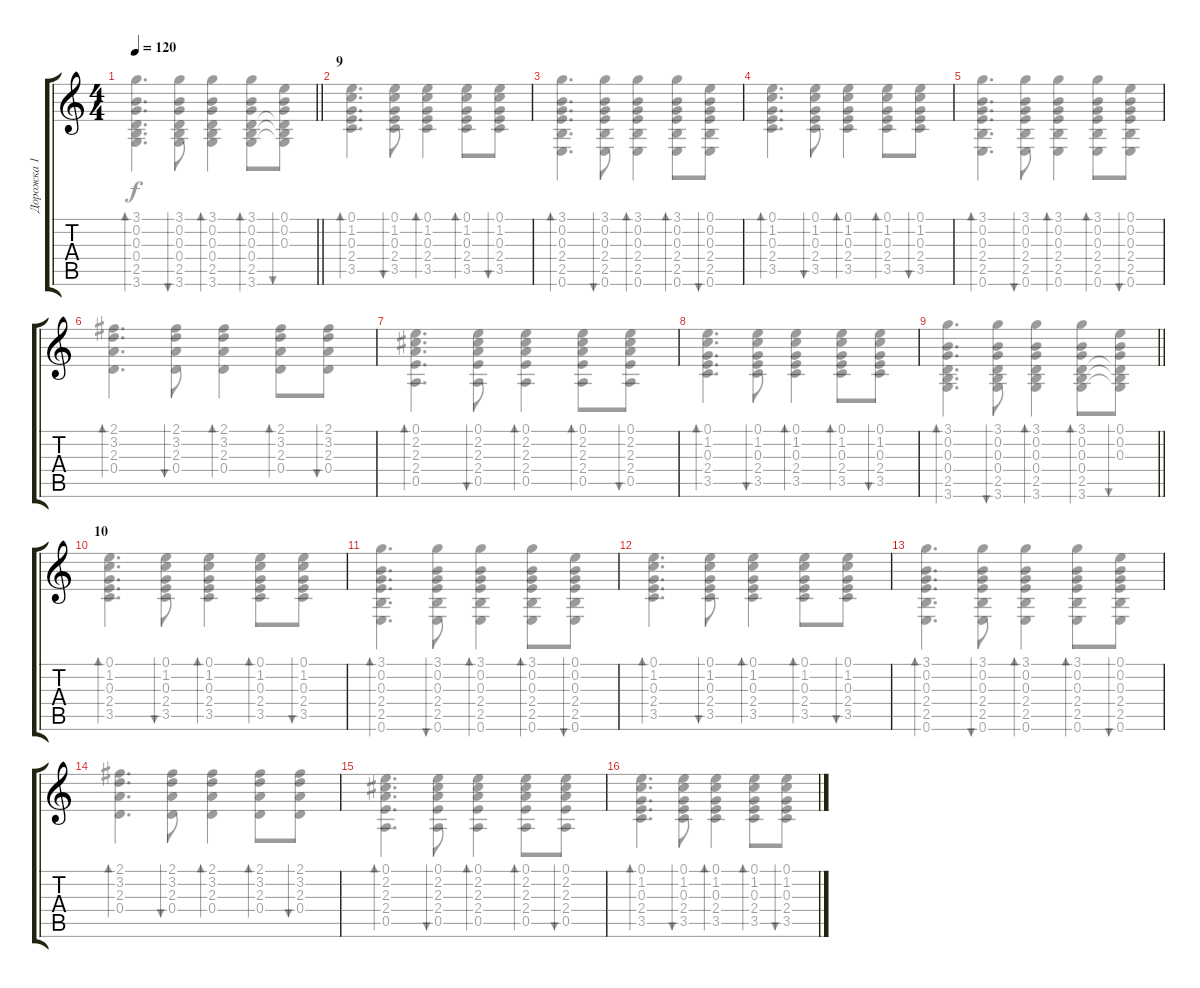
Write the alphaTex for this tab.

\track ("Дорожка 1" "Дорожка 1") {instrument acousticguitarsteel}
\staff {score tabs}
\tuning (E4 B3 G3 D3 A2 E2) {hide}
\voice
\ts (4 4)
\tempo 120
\clef g2
\barLineRight lightlight
\ks c
|
\section ("" "9")
|
|
|
|
|
|
|
\barLineRight lightlight
|
\section ("" "10")
|
|
|
|
|
|
\voice
\clef g2
\barLineRight lightlight
\ks c
(3.1 0.2 0.3 0.4 2.5 3.6).4{d bd 60 dy f} (3.1 0.2 0.3 0.4 2.5 3.6).8{bu 60} (3.1 0.2 0.3 0.4 2.5 3.6).4{bd 60} (3.1 0.2 0.3 0.4 2.5 3.6).8{bd 60} (0.1 0.2 0.3 0.4{t} 2.5{t} 3.6{t}).8{bu 60} |
(0.1 1.2 0.3 2.4 3.5).4{d bd 60} (0.1 1.2 0.3 2.4 3.5).8{bu 60} (0.1 1.2 0.3 2.4 3.5).4{bd 60} (0.1 1.2 0.3 2.4 3.5).8{bd 60} (0.1 1.2 0.3 2.4 3.5).8{bu 60} |
(3.1 0.2 0.3 2.4 2.5 0.6).4{d bd 60} (3.1 0.2 0.3 2.4 2.5 0.6).8{bu 60} (3.1 0.2 0.3 2.4 2.5 0.6).4{bd 60} (3.1 0.2 0.3 2.4 2.5 0.6).8{bd 60} (0.1 0.2 0.3 2.4 2.5 0.6).8{bu 60} |
(0.1 1.2 0.3 2.4 3.5).4{d bd 60} (0.1 1.2 0.3 2.4 3.5).8{bu 60} (0.1 1.2 0.3 2.4 3.5).4{bd 60} (0.1 1.2 0.3 2.4 3.5).8{bd 60} (0.1 1.2 0.3 2.4 3.5).8{bu 60} |
(3.1 0.2 0.3 2.4 2.5 0.6).4{d bd 60} (3.1 0.2 0.3 2.4 2.5 0.6).8{bu 60} (3.1 0.2 0.3 2.4 2.5 0.6).4{bd 60} (3.1 0.2 0.3 2.4 2.5 0.6).8{bd 60} (0.1 0.2 0.3 2.4 2.5 0.6).8{bu 60} |
(2.1 3.2 2.3 0.4).4{d bd 60} (2.1 3.2 2.3 0.4).8{bu 60} (2.1 3.2 2.3 0.4).4{bd 60} (2.1 3.2 2.3 0.4).8{bd 60} (2.1 3.2 2.3 0.4).8{bu 60} |
(0.1 2.2 2.3 2.4 0.5).4{d bd 60} (0.1 2.2 2.3 2.4 0.5).8{bu 60} (0.1 2.2 2.3 2.4 0.5).4{bd 60} (0.1 2.2 2.3 2.4 0.5).8{bd 60} (0.1 2.2 2.3 2.4 0.5).8{bu 60} |
(0.1 1.2 0.3 2.4 3.5).4{d bd 60} (0.1 1.2 0.3 2.4 3.5).8{bu 60} (0.1 1.2 0.3 2.4 3.5).4{bd 60} (0.1 1.2 0.3 2.4 3.5).8{bd 60} (0.1 1.2 0.3 2.4 3.5).8{bu 60} |
\barLineRight lightlight
(3.1 0.2 0.3 0.4 2.5 3.6).4{d bd 60} (3.1 0.2 0.3 0.4 2.5 3.6).8{bu 60} (3.1 0.2 0.3 0.4 2.5 3.6).4{bd 60} (3.1 0.2 0.3 0.4 2.5 3.6).8{bd 60} (0.1 0.2 0.3 0.4{t} 2.5{t} 3.6{t}).8{bu 60} |
(0.1 1.2 0.3 2.4 3.5).4{d bd 60} (0.1 1.2 0.3 2.4 3.5).8{bu 60} (0.1 1.2 0.3 2.4 3.5).4{bd 60} (0.1 1.2 0.3 2.4 3.5).8{bd 60} (0.1 1.2 0.3 2.4 3.5).8{bu 60} |
(3.1 0.2 0.3 2.4 2.5 0.6).4{d bd 60} (3.1 0.2 0.3 2.4 2.5 0.6).8{bu 60} (3.1 0.2 0.3 2.4 2.5 0.6).4{bd 60} (3.1 0.2 0.3 2.4 2.5 0.6).8{bd 60} (0.1 0.2 0.3 2.4 2.5 0.6).8{bu 60} |
(0.1 1.2 0.3 2.4 3.5).4{d bd 60} (0.1 1.2 0.3 2.4 3.5).8{bu 60} (0.1 1.2 0.3 2.4 3.5).4{bd 60} (0.1 1.2 0.3 2.4 3.5).8{bd 60} (0.1 1.2 0.3 2.4 3.5).8{bu 60} |
(3.1 0.2 0.3 2.4 2.5 0.6).4{d bd 60} (3.1 0.2 0.3 2.4 2.5 0.6).8{bu 60} (3.1 0.2 0.3 2.4 2.5 0.6).4{bd 60} (3.1 0.2 0.3 2.4 2.5 0.6).8{bd 60} (0.1 0.2 0.3 2.4 2.5 0.6).8{bu 60} |
(2.1 3.2 2.3 0.4).4{d bd 60} (2.1 3.2 2.3 0.4).8{bu 60} (2.1 3.2 2.3 0.4).4{bd 60} (2.1 3.2 2.3 0.4).8{bd 60} (2.1 3.2 2.3 0.4).8{bu 60} |
(0.1 2.2 2.3 2.4 0.5).4{d bd 60} (0.1 2.2 2.3 2.4 0.5).8{bu 60} (0.1 2.2 2.3 2.4 0.5).4{bd 60} (0.1 2.2 2.3 2.4 0.5).8{bd 60} (0.1 2.2 2.3 2.4 0.5).8{bu 60} |
(0.1 1.2 0.3 2.4 3.5).4{d bd 60} (0.1 1.2 0.3 2.4 3.5).8{bu 60} (0.1 1.2 0.3 2.4 3.5).4{bd 60} (0.1 1.2 0.3 2.4 3.5).8{bd 60} (0.1 1.2 0.3 2.4 3.5).8{bu 60}
